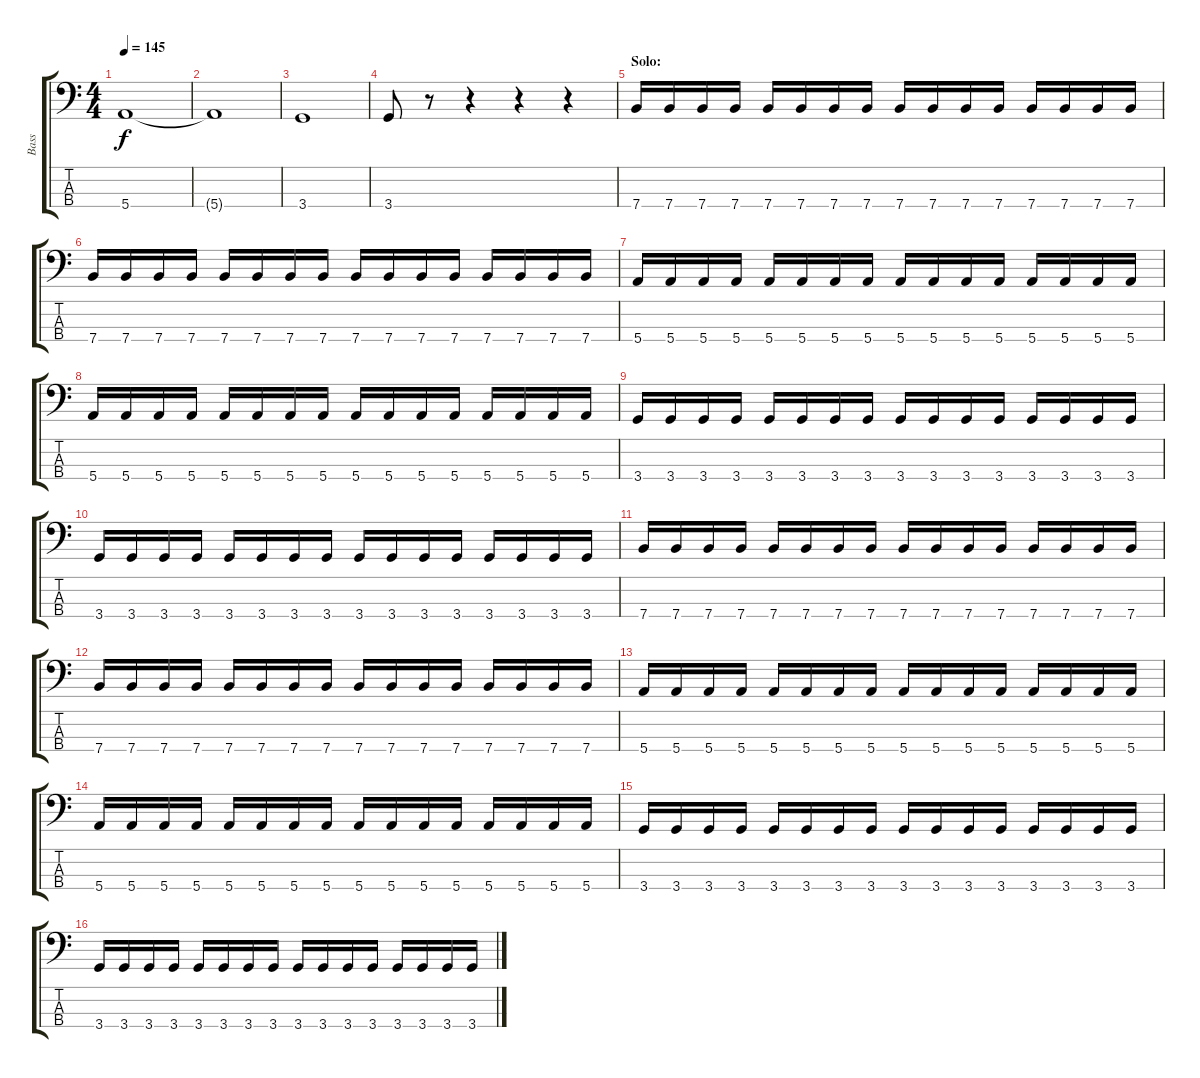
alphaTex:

\track ("Bass" "Bass") {instrument electricbassfinger}
\staff {score tabs}
\tuning (G2 D2 A1 E1) {hide}
\ts (4 4)
\tempo 145
\clef f4
\ks c
5.4.1{dy f} |
5.4{t}.1 |
3.4.1 |
3.4.8 r.8 r.4 r.4 r.4 |
\section ("" "Solo:")
7.4.16 7.4.16 7.4.16 7.4.16 7.4.16 7.4.16 7.4.16 7.4.16 7.4.16 7.4.16 7.4.16 7.4.16 7.4.16 7.4.16 7.4.16 7.4.16 |
7.4.16 7.4.16 7.4.16 7.4.16 7.4.16 7.4.16 7.4.16 7.4.16 7.4.16 7.4.16 7.4.16 7.4.16 7.4.16 7.4.16 7.4.16 7.4.16 |
5.4.16 5.4.16 5.4.16 5.4.16 5.4.16 5.4.16 5.4.16 5.4.16 5.4.16 5.4.16 5.4.16 5.4.16 5.4.16 5.4.16 5.4.16 5.4.16 |
5.4.16 5.4.16 5.4.16 5.4.16 5.4.16 5.4.16 5.4.16 5.4.16 5.4.16 5.4.16 5.4.16 5.4.16 5.4.16 5.4.16 5.4.16 5.4.16 |
3.4.16 3.4.16 3.4.16 3.4.16 3.4.16 3.4.16 3.4.16 3.4.16 3.4.16 3.4.16 3.4.16 3.4.16 3.4.16 3.4.16 3.4.16 3.4.16 |
3.4.16 3.4.16 3.4.16 3.4.16 3.4.16 3.4.16 3.4.16 3.4.16 3.4.16 3.4.16 3.4.16 3.4.16 3.4.16 3.4.16 3.4.16 3.4.16 |
7.4.16 7.4.16 7.4.16 7.4.16 7.4.16 7.4.16 7.4.16 7.4.16 7.4.16 7.4.16 7.4.16 7.4.16 7.4.16 7.4.16 7.4.16 7.4.16 |
7.4.16 7.4.16 7.4.16 7.4.16 7.4.16 7.4.16 7.4.16 7.4.16 7.4.16 7.4.16 7.4.16 7.4.16 7.4.16 7.4.16 7.4.16 7.4.16 |
5.4.16 5.4.16 5.4.16 5.4.16 5.4.16 5.4.16 5.4.16 5.4.16 5.4.16 5.4.16 5.4.16 5.4.16 5.4.16 5.4.16 5.4.16 5.4.16 |
5.4.16 5.4.16 5.4.16 5.4.16 5.4.16 5.4.16 5.4.16 5.4.16 5.4.16 5.4.16 5.4.16 5.4.16 5.4.16 5.4.16 5.4.16 5.4.16 |
3.4.16 3.4.16 3.4.16 3.4.16 3.4.16 3.4.16 3.4.16 3.4.16 3.4.16 3.4.16 3.4.16 3.4.16 3.4.16 3.4.16 3.4.16 3.4.16 |
3.4.16 3.4.16 3.4.16 3.4.16 3.4.16 3.4.16 3.4.16 3.4.16 3.4.16 3.4.16 3.4.16 3.4.16 3.4.16 3.4.16 3.4.16 3.4.16
